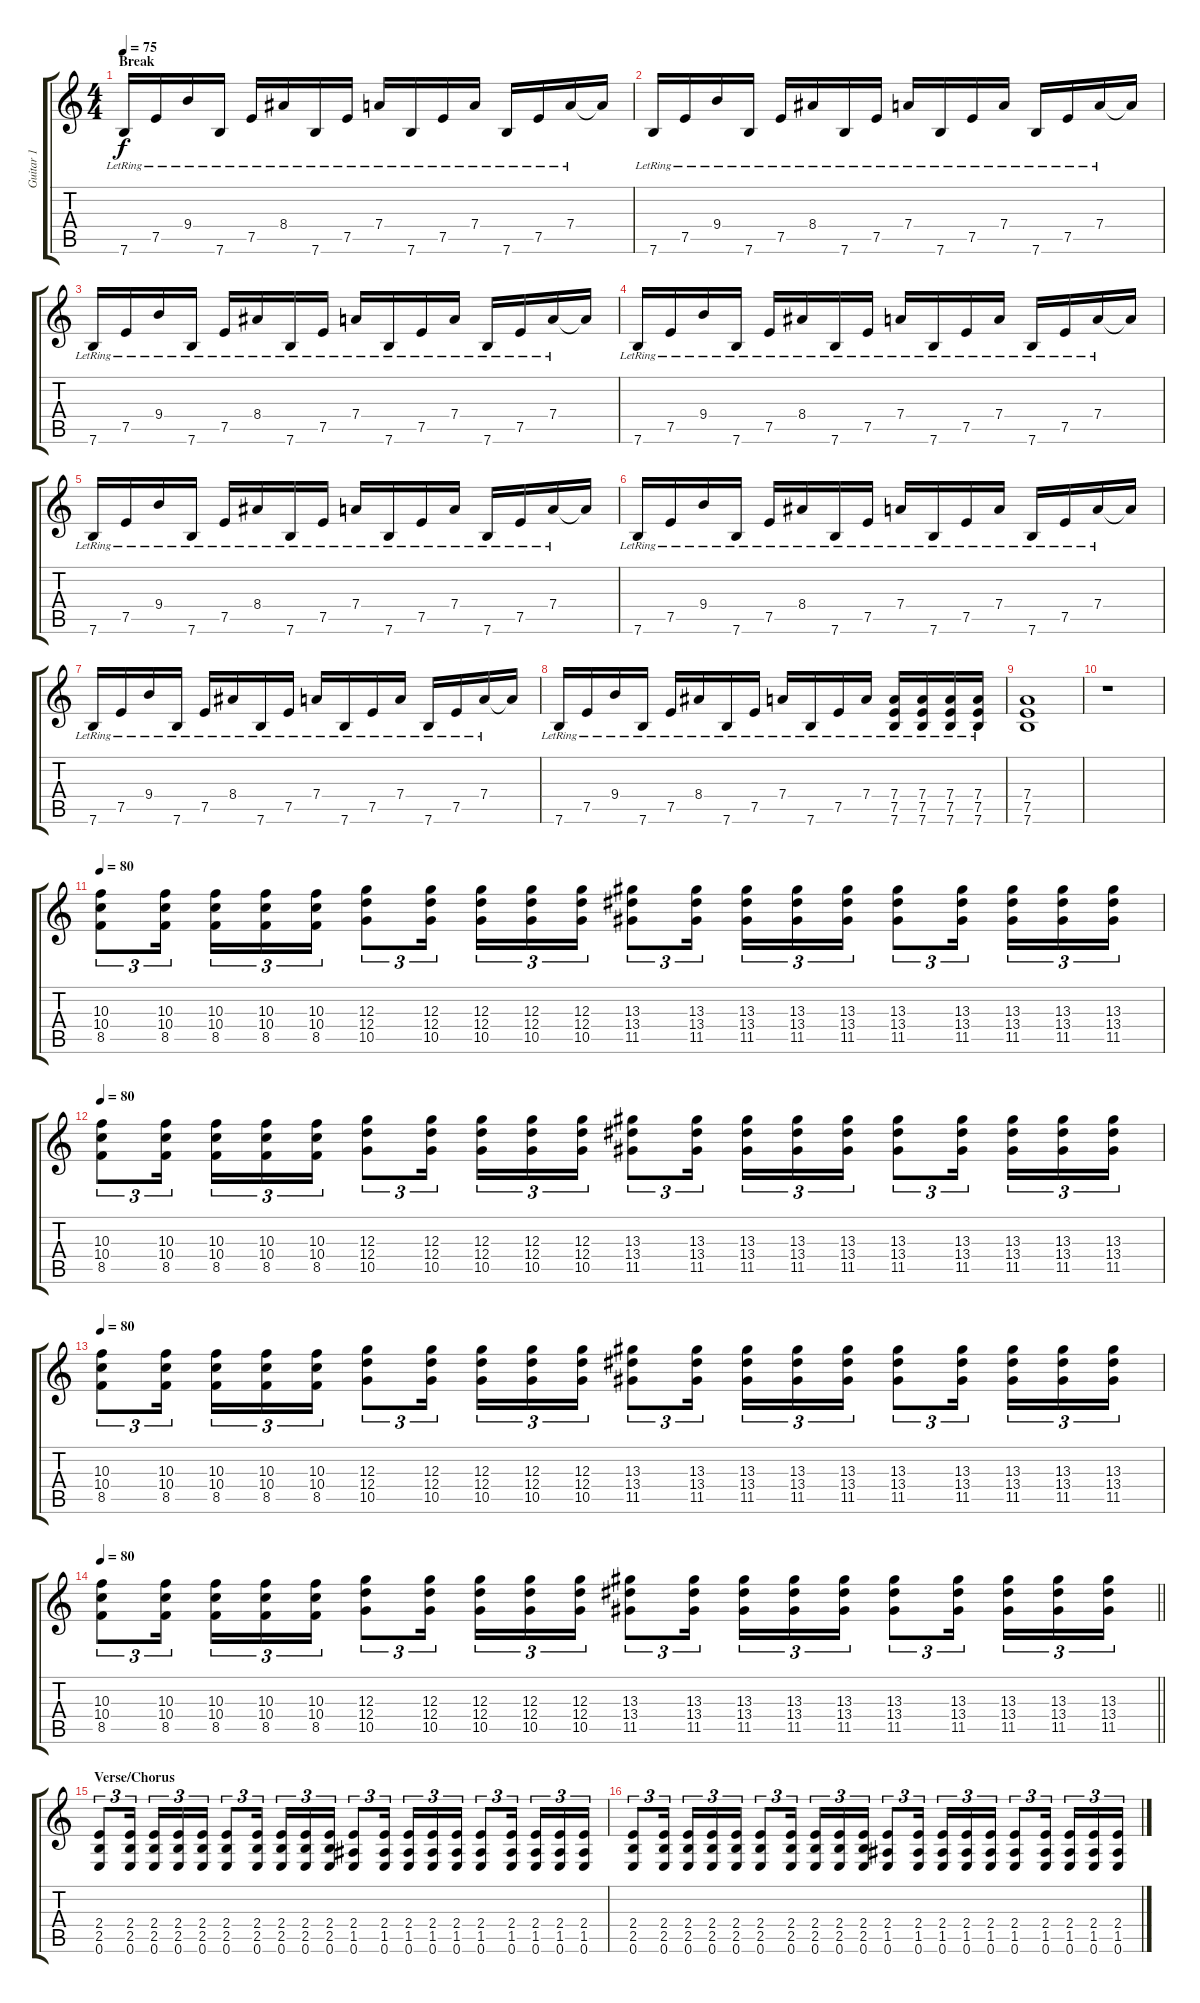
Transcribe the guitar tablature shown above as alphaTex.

\track ("Guitar 1" "Guitar 1") {instrument distortionguitar}
\staff {score tabs}
\tuning (E4 B3 G3 D3 A2 E2) {hide}
\ts (4 4)
\section ("" "Break")
\tempo 75
\clef g2
\ks c
7.6{lr}.16{dy f instrument electricguitarclean} 7.5{lr}.16 9.4{lr}.16 7.6{lr}.16 7.5{lr}.16 8.4{lr}.16 7.6{lr}.16 7.5{lr}.16 7.4{lr}.16 7.6{lr}.16 7.5{lr}.16 7.4{lr}.16 7.6{lr}.16 7.5{lr}.16 7.4{lr}.16 7.4{t}.16 |
7.6{lr}.16{instrument electricguitarclean} 7.5{lr}.16 9.4{lr}.16 7.6{lr}.16 7.5{lr}.16 8.4{lr}.16 7.6{lr}.16 7.5{lr}.16 7.4{lr}.16 7.6{lr}.16 7.5{lr}.16 7.4{lr}.16 7.6{lr}.16 7.5{lr}.16 7.4{lr}.16 7.4{t}.16 |
7.6{lr}.16{instrument electricguitarclean} 7.5{lr}.16 9.4{lr}.16 7.6{lr}.16 7.5{lr}.16 8.4{lr}.16 7.6{lr}.16 7.5{lr}.16 7.4{lr}.16 7.6{lr}.16 7.5{lr}.16 7.4{lr}.16 7.6{lr}.16 7.5{lr}.16 7.4{lr}.16 7.4{t}.16 |
7.6{lr}.16{instrument electricguitarclean} 7.5{lr}.16 9.4{lr}.16 7.6{lr}.16 7.5{lr}.16 8.4{lr}.16 7.6{lr}.16 7.5{lr}.16 7.4{lr}.16 7.6{lr}.16 7.5{lr}.16 7.4{lr}.16 7.6{lr}.16 7.5{lr}.16 7.4{lr}.16 7.4{t}.16 |
7.6{lr}.16{instrument electricguitarclean} 7.5{lr}.16 9.4{lr}.16 7.6{lr}.16 7.5{lr}.16 8.4{lr}.16 7.6{lr}.16 7.5{lr}.16 7.4{lr}.16 7.6{lr}.16 7.5{lr}.16 7.4{lr}.16 7.6{lr}.16 7.5{lr}.16 7.4{lr}.16 7.4{t}.16 |
7.6{lr}.16{instrument electricguitarclean} 7.5{lr}.16 9.4{lr}.16 7.6{lr}.16 7.5{lr}.16 8.4{lr}.16 7.6{lr}.16 7.5{lr}.16 7.4{lr}.16 7.6{lr}.16 7.5{lr}.16 7.4{lr}.16 7.6{lr}.16 7.5{lr}.16 7.4{lr}.16 7.4{t}.16 |
7.6{lr}.16{instrument electricguitarclean} 7.5{lr}.16 9.4{lr}.16 7.6{lr}.16 7.5{lr}.16 8.4{lr}.16 7.6{lr}.16 7.5{lr}.16 7.4{lr}.16 7.6{lr}.16 7.5{lr}.16 7.4{lr}.16 7.6{lr}.16 7.5{lr}.16 7.4{lr}.16 7.4{t}.16 |
7.6{lr}.16{instrument electricguitarclean} 7.5{lr}.16 9.4{lr}.16 7.6{lr}.16 7.5{lr}.16 8.4{lr}.16 7.6{lr}.16 7.5{lr}.16 7.4{lr}.16 7.6{lr}.16 7.5{lr}.16 7.4{lr}.16 (7.4 7.5 7.6{lr}).16 (7.4 7.5{lr} 7.6).16 (7.4{lr} 7.5 7.6).16 (7.4 7.5 7.6{lr}).16 |
(7.4 7.5 7.6).1 |
r.1 |
\tempo 80
(10.3 10.4 8.5).8{tu (3 2) instrument distortionguitar} (10.3 10.4 8.5).16{tu (3 2) beam splitsecondary} (10.3 10.4 8.5).16{tu (3 2)} (10.3 10.4 8.5).16{tu (3 2)} (10.3 10.4 8.5).16{tu (3 2)} (12.3 12.4 10.5).8{tu (3 2)} (12.3 12.4 10.5).16{tu (3 2) beam splitsecondary} (12.3 12.4 10.5).16{tu (3 2)} (12.3 12.4 10.5).16{tu (3 2)} (12.3 12.4 10.5).16{tu (3 2)} (13.3 13.4 11.5).8{tu (3 2)} (13.3 13.4 11.5).16{tu (3 2) beam splitsecondary} (13.3 13.4 11.5).16{tu (3 2)} (13.3 13.4 11.5).16{tu (3 2)} (13.3 13.4 11.5).16{tu (3 2)} (13.3 13.4 11.5).8{tu (3 2)} (13.3 13.4 11.5).16{tu (3 2) beam splitsecondary} (13.3 13.4 11.5).16{tu (3 2)} (13.3 13.4 11.5).16{tu (3 2)} (13.3 13.4 11.5).16{tu (3 2)} |
\tempo 80
(10.3 10.4 8.5).8{tu (3 2) instrument distortionguitar} (10.3 10.4 8.5).16{tu (3 2) beam splitsecondary} (10.3 10.4 8.5).16{tu (3 2)} (10.3 10.4 8.5).16{tu (3 2)} (10.3 10.4 8.5).16{tu (3 2)} (12.3 12.4 10.5).8{tu (3 2)} (12.3 12.4 10.5).16{tu (3 2) beam splitsecondary} (12.3 12.4 10.5).16{tu (3 2)} (12.3 12.4 10.5).16{tu (3 2)} (12.3 12.4 10.5).16{tu (3 2)} (13.3 13.4 11.5).8{tu (3 2)} (13.3 13.4 11.5).16{tu (3 2) beam splitsecondary} (13.3 13.4 11.5).16{tu (3 2)} (13.3 13.4 11.5).16{tu (3 2)} (13.3 13.4 11.5).16{tu (3 2)} (13.3 13.4 11.5).8{tu (3 2)} (13.3 13.4 11.5).16{tu (3 2) beam splitsecondary} (13.3 13.4 11.5).16{tu (3 2)} (13.3 13.4 11.5).16{tu (3 2)} (13.3 13.4 11.5).16{tu (3 2)} |
\tempo 80
(10.3 10.4 8.5).8{tu (3 2) instrument distortionguitar} (10.3 10.4 8.5).16{tu (3 2) beam splitsecondary} (10.3 10.4 8.5).16{tu (3 2)} (10.3 10.4 8.5).16{tu (3 2)} (10.3 10.4 8.5).16{tu (3 2)} (12.3 12.4 10.5).8{tu (3 2)} (12.3 12.4 10.5).16{tu (3 2) beam splitsecondary} (12.3 12.4 10.5).16{tu (3 2)} (12.3 12.4 10.5).16{tu (3 2)} (12.3 12.4 10.5).16{tu (3 2)} (13.3 13.4 11.5).8{tu (3 2)} (13.3 13.4 11.5).16{tu (3 2) beam splitsecondary} (13.3 13.4 11.5).16{tu (3 2)} (13.3 13.4 11.5).16{tu (3 2)} (13.3 13.4 11.5).16{tu (3 2)} (13.3 13.4 11.5).8{tu (3 2)} (13.3 13.4 11.5).16{tu (3 2) beam splitsecondary} (13.3 13.4 11.5).16{tu (3 2)} (13.3 13.4 11.5).16{tu (3 2)} (13.3 13.4 11.5).16{tu (3 2)} |
\tempo 80
\barLineRight lightlight
(10.3 10.4 8.5).8{tu (3 2) instrument distortionguitar} (10.3 10.4 8.5).16{tu (3 2) beam splitsecondary} (10.3 10.4 8.5).16{tu (3 2)} (10.3 10.4 8.5).16{tu (3 2)} (10.3 10.4 8.5).16{tu (3 2)} (12.3 12.4 10.5).8{tu (3 2)} (12.3 12.4 10.5).16{tu (3 2) beam splitsecondary} (12.3 12.4 10.5).16{tu (3 2)} (12.3 12.4 10.5).16{tu (3 2)} (12.3 12.4 10.5).16{tu (3 2)} (13.3 13.4 11.5).8{tu (3 2)} (13.3 13.4 11.5).16{tu (3 2) beam splitsecondary} (13.3 13.4 11.5).16{tu (3 2)} (13.3 13.4 11.5).16{tu (3 2)} (13.3 13.4 11.5).16{tu (3 2)} (13.3 13.4 11.5).8{tu (3 2)} (13.3 13.4 11.5).16{tu (3 2) beam splitsecondary} (13.3 13.4 11.5).16{tu (3 2)} (13.3 13.4 11.5).16{tu (3 2)} (13.3 13.4 11.5).16{tu (3 2)} |
\section ("" "Verse/Chorus")
(2.4 2.5 0.6).8{tu (3 2) instrument distortionguitar} (2.4 2.5 0.6).16{tu (3 2) beam splitsecondary} (2.4 2.5 0.6).16{tu (3 2)} (2.4 2.5 0.6).16{tu (3 2)} (2.4 2.5 0.6).16{tu (3 2)} (2.4 2.5 0.6).8{tu (3 2)} (2.4 2.5 0.6).16{tu (3 2) beam splitsecondary} (2.4 2.5 0.6).16{tu (3 2)} (2.4 2.5 0.6).16{tu (3 2)} (2.4 2.5 0.6).16{tu (3 2)} (2.4 1.5 0.6).8{tu (3 2)} (2.4 1.5 0.6).16{tu (3 2) beam splitsecondary} (2.4 1.5 0.6).16{tu (3 2)} (2.4 1.5 0.6).16{tu (3 2)} (2.4 1.5 0.6).16{tu (3 2)} (2.4 1.5 0.6).8{tu (3 2)} (2.4 1.5 0.6).16{tu (3 2) beam splitsecondary} (2.4 1.5 0.6).16{tu (3 2)} (2.4 1.5 0.6).16{tu (3 2)} (2.4 1.5 0.6).16{tu (3 2)} |
(2.4 2.5 0.6).8{tu (3 2) instrument distortionguitar} (2.4 2.5 0.6).16{tu (3 2) beam splitsecondary} (2.4 2.5 0.6).16{tu (3 2)} (2.4 2.5 0.6).16{tu (3 2)} (2.4 2.5 0.6).16{tu (3 2)} (2.4 2.5 0.6).8{tu (3 2)} (2.4 2.5 0.6).16{tu (3 2) beam splitsecondary} (2.4 2.5 0.6).16{tu (3 2)} (2.4 2.5 0.6).16{tu (3 2)} (2.4 2.5 0.6).16{tu (3 2)} (2.4 1.5 0.6).8{tu (3 2)} (2.4 1.5 0.6).16{tu (3 2) beam splitsecondary} (2.4 1.5 0.6).16{tu (3 2)} (2.4 1.5 0.6).16{tu (3 2)} (2.4 1.5 0.6).16{tu (3 2)} (2.4 1.5 0.6).8{tu (3 2)} (2.4 1.5 0.6).16{tu (3 2) beam splitsecondary} (2.4 1.5 0.6).16{tu (3 2)} (2.4 1.5 0.6).16{tu (3 2)} (2.4 1.5 0.6).16{tu (3 2)}
